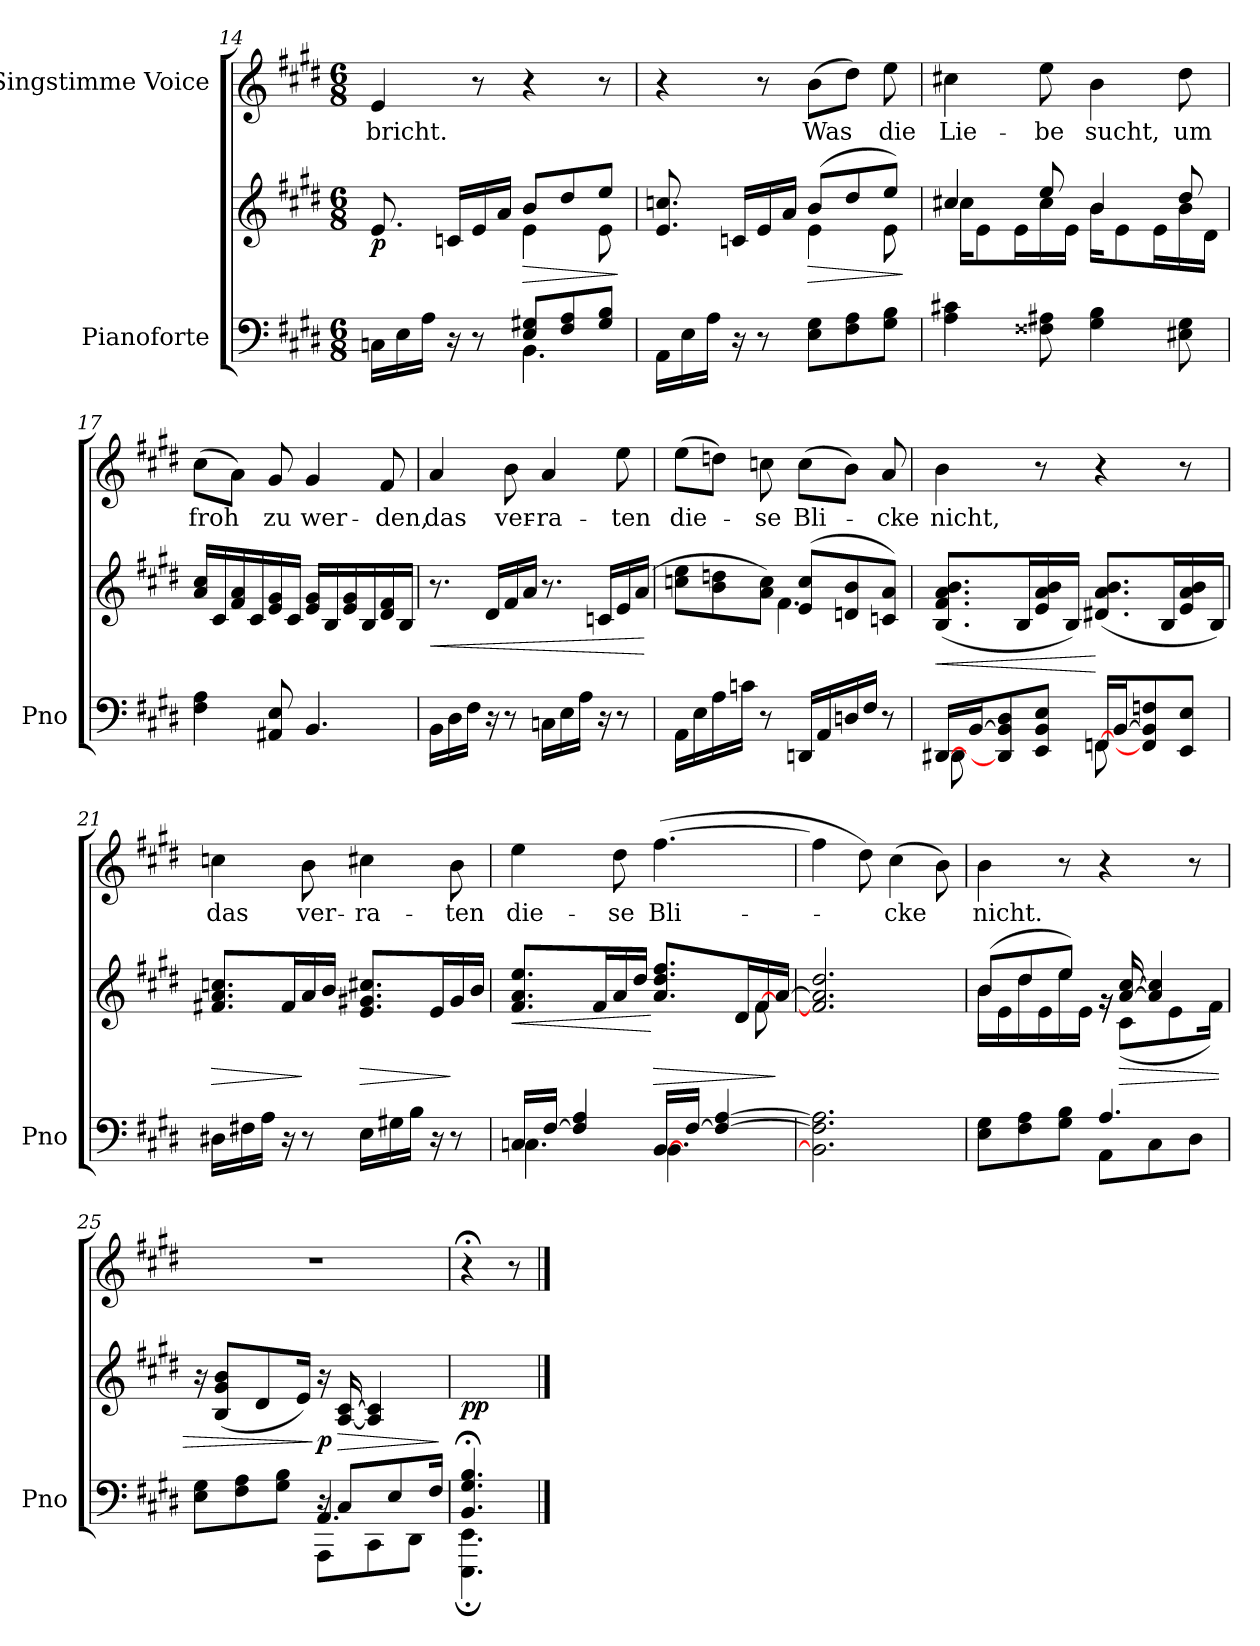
**kern	**kern	**dynam	**kern	**text
*part2	*part2	*part2	*part1	*part1
*staff3	*staff2	*staff2/3	*staff1	*staff1
*I"Pianoforte	*	*	*I"Singstimme Voice	*
*I'Pno	*	*	*	*
*clefF4	*clefG2	*	*clefG2	*
*k[f#c#g#d#]	*k[f#c#g#d#]	*	*k[f#c#g#d#]	*
*M6/8	*M6/8	*	*M6/8	*
=14	=14	=14	=14	=14
*^	*^	*	*	*
!	!	!	!	!LO:DY:b	!	!LO:LY:b
16Cn\LL	4.ryy	8.e/	4.ryy	p	4e/	bricht.
16E\	.	.	.	.	.	.
16A\JJ	.	.	.	.	.	.
16r	.	16cn/LL	.	.	.	.
8r	.	16e/	.	.	8r	.
.	.	(16a/JJ	.	.	.	.
!	!	!	!	!LO:HP:b	!	!
8E/ 8G#X/L	4.BB\	8b/L	4e\	>	4r	.
8F#/ 8A/	.	8dd#/	.	.	.	.
8G#/ 8B/J	.	8ee/J	8e\	.	8r	.
*v	*v	*	*	*	*	*
*	*v	*v	*	*	*
.	.	]	.	.
=15	=15	=15	=15	=15
*	*^	*	*	*
16AA\LL	8.e/ 8.ccn/	4.ryy	.	4r	.
16E\	.	.	.	.	.
16A\JJ	.	.	.	.	.
16r	16cn/LL	.	.	.	.
8r	16e/	.	.	8r	.
.	(16a/JJ	.	.	.	.
!	!	!	!LO:HP:b	!	!LO:LY:b
8E\ 8G#\L	(>8b/L	4e\	>	(>8b\L	Was
8F#\ 8A\	8dd#/	.	.	8dd#\J)	.
!	!	!	!	!	!LO:LY:b
8G#\ 8B\J	8ee/J)	8e\	.	8ee\	die
*	*v	*v	*	*	*
.	.	]	.	.
!!LO:LB:g=z
=16	=16	=16	=16	=16
*	*^	*	*	*
!	!	!	!	!	!LO:LY:b
4A\ 4c#X\	4cc#X/	16cc#\KL	.	4cc#X\	Lie-
.	.	8e\	.	.	.
.	.	16e\L	.	.	.
!	!	!	!	!	!LO:LY:b
8F##X\ 8A#X\	8ee/	16cc#\	.	8ee\	-be
.	.	16e\JJ	.	.	.
!	!	!	!	!	!LO:LY:b
4G#\ 4B\	4b/	16b\KL	.	4b\	sucht,
.	.	8e\	.	.	.
.	.	16e\L	.	.	.
!	!	!	!	!	!LO:LY:b
8E#X\ 8G#\	8dd#/	16b\	.	8dd#\	um
.	.	16d#\JJ	.	.	.
=17	=17	=17	=17	=17	=17
!	!	!	!	!	!LO:LY:b
*	*v	*v	*	*	*
4F#\ 4A\	16a/ 16cc#/LL	.	(>8cc#\L	froh
.	16c#/	.	.	.
.	16f#/ 16a/	.	8a\J)	.
.	16c#/	.	.	.
!	!	!	!	!LO:LY:b
8AA#X/ 8E/	16e/ 16g#/	.	8g#/	zu
.	16c#/JJ	.	.	.
!	!	!	!	!LO:LY:b
4.BB/	16e/ 16g#/LL	.	4g#/	wer-
.	16B/	.	.	.
.	16e/ 16g#/	.	.	.
.	16B/	.	.	.
!	!	!	!	!LO:LY:b
.	16d#/ 16f#/	.	8f#/	-den,
.	16B/JJ	.	.	.
=18	=18	=18	=18	=18
!	!	!LO:HP:b	!	!LO:LY:b
(>16BB\LL	8.r	<	4a/	das
16D#\	.	.	.	.
16F#\JJ	.	.	.	.
16r	16d#/LL	.	.	.
!	!	!	!	!LO:LY:b
8r	16f#/	.	8b\	ver-
.	(16a/JJ	.	.	.
!	!	!	!	!LO:LY:b
16Cn\LL	8.r	.	4a/	-ra-
16E\	.	.	.	.
16A\JJ	.	.	.	.
16r	16cn/LL	.	.	.
!	!	!	!	!LO:LY:b
8r	16e/	.	8ee\	-ten
.	(16a/JJ	.	.	.
.	.	[	.	.
!!LO:LB:g=z
=19	=19	=19	=19	=19
*	*^	*	*	*
!	!	!	!	!	!LO:LY:b
16AA\LL	8ccn\ 8ee\L	4.ryy	.	(>8ee\L	die-
16E\	.	.	.	.	.
16A\	8b\ 8ddn\	.	.	8ddn\J)	.
16cn\JJ	.	.	.	.	.
!	!	!	!	!	!LO:LY:b
8r	8a\ 8cc\J)	.	.	8ccn\	-se
!	!	!	!	!	!LO:LY:b
16DDn/LL	(>8e/ 8cc/L	4.f#\	.	(>8cc\L	Bli-
16AA/	.	.	.	.	.
16Dn/	8dn/ 8b/	.	.	8b\J)	.
16F#/JJ	.	.	.	.	.
!	!	!	!	!	!LO:LY:b
8r	8cn/ 8a/J)	.	.	8a/	-cke
*	*v	*v	*	*	*
=20	=20	=20	=20	=20
*^	*	*	*	*
!	!	!	!LO:HP:b	!	!LO:LY:b
[16DD#X/LL	8DD#\	(<8.B/ 8.f#/ 8.a/ 8.b/L	<	4b\	nicht,
[16BB/J	.	.	.	.	.
8DD#/] 8BB/] 8D#/	4ryy	.	.	.	.
.	.	16B/L	.	.	.
8EE/ 8BB/ 8E/J	.	16e/ 16a/ 16b/	.	8r	.
.	.	16B/JJ)	.	.	.
[16FFn/LL	8FF\	(<8.d#X/ 8.a/ 8.b/L	[	4r	.
[16BB/J	.	.	.	.	.
8FF/] 8BB/] 8Fn/	4ryy	.	.	.	.
.	.	16B/L	.	.	.
8EE/ 8E/J	.	16e/ 16a/ 16b/	.	8r	.
.	.	16B/JJ)	.	.	.
*v	*v	*	*	*	*
=21	=21	=21	=21	=21
!	!	!LO:HP:b	!	!LO:LY:b
16D#X\LL	8.f#X/ 8.a/ 8.ccn/L	>	4ccn\	das
16F#X\	.	.	.	.
16A\JJ	.	.	.	.
16r	16f#/L	.	.	.
!	!	!	!	!LO:LY:b
8r	16a/	]	8b\	ver-
.	16b/JJ	.	.	.
!	!	!LO:HP:b	!	!LO:LY:b
16E\LL	8.e/ 8.g#X/ 8.cc#X/L	>	4cc#X\	-ra-
16G#X\	.	.	.	.
16B\JJ	.	.	.	.
16r	16e/L	.	.	.
!	!	!	!	!LO:LY:b
8r	16g#/	]	8b\	-ten
.	16b/JJ	.	.	.
!!LO:LB:g=z
=22	=22	=22	=22	=22
!LO:N:head=solid	!	!LO:HP:b	!	!LO:LY:b
*^	*^	*	*	*
16Cn/LL	4.C\	8.f#/ 8.a/ 8.ee/L	8ryy	<	4ee\	die-
[16F#/JJ	.	.	.	.	.	.
*	*	*v	*v	*	*	*
4F#/] 4A/	.	.	.	.	.
.	.	16f#/L	.	.	.
!	!	!	!	!	!LO:LY:b
.	.	16a/	.	8dd#\	-se
.	.	16dd#/JJ	.	.	.
!LO:N:head=solid	!	!	!LO:HP:n=1:b	!	!LO:LY:b
[16BB/LL	4.BB\	8.a/ 8.dd#/ 8.ff#/L	[ >	(>[4.ff#\	Bli-
[16F#/JJ	.	.	.	.	.
4F#/_ [4A/	.	.	.	.	.
.	.	16d#/L	.	.	.
*	*	*^	*	*	*
.	.	[16f#/	8f#\	.	.	.
.	.	[16a/JJ	.	]	.	.
*v	*v	*	*	*	*	*
*	*v	*v	*	*	*
=23	=23	=23	=23	=23
2.BB\] 2.F#\] 2.A\]	2.f#/] 2.a/] 2.dd#/	.	4ff#\]	.
.	.	.	8dd#\)	.
!	!	!	!	!LO:LY:b
.	.	.	(>4cc#\	-cke
.	.	.	8b\)	.
=24	=24	=24	=24	=24
*^	*^	*	*	*
!	!	!	!	!	!	!LO:LY:b
8E\ 8G#\L	4.ryy	(>8b/L	16b\LL	.	4b\	nicht.
.	.	.	16e\	.	.	.
8F#\ 8A\	.	8dd#/	16dd#\	.	.	.
.	.	.	16e\	.	.	.
8G#\ 8B\J	.	8ee/J)	16ee\	.	8r	.
.	.	.	16e\JJ	.	.	.
4.A/	8AA\L	16rg	16rg	.	4r	.
!	!	!	!	!LO:HP:b	!	!
.	.	[16a/ [16cc#/	(<8c#\L	>	.	.
.	8C#\	4a/] 4cc#/]	.	.	.	.
.	.	.	8e\	.	.	.
.	8D#\J	.	.	.	8r	.
.	.	.	16f#\Jk)	.	.	.
*	*	*v	*v	*	*	*
=25	=25	=25	=25	=25	=25
*	*^	*	*	*	*
8E\ 8G#\L	4.ryy	4.ryy	16r	.	2.r	.
.	.	.	(<8B/ 8g#/ 8b/L	.	.	.
8F#\ 8A\	.	.	.	.	.	.
.	.	.	8d#/	.	.	.
8G#\ 8B\J	.	.	.	.	.	.
.	.	.	16e/Jk)	.	.	.
!	!	!	!	!LO:DY:n=1:b	!	!
16r	4.AA/	8AAA\L	16r	] p	.	.
!	!	!	!	!LO:HP:b	!	!
8C#/L	.	.	[16A/ [16c#/	>	.	.
.	.	8CC#\	4A/] 4c#/]	.	.	.
8E/	.	.	.	.	.	.
.	.	8DD#\J	.	.	.	.
16F#/Jk	.	.	.	.	.	.
*v	*v	*v	*	*	*	*
.	.	]	.	.
=26	=26	=26	=26	=26
*^	*	*	*	*
!	!	!	!LO:DY:b	!	!
4.BB/;< 4.G#/;< 4.B/;<	4.EEE\; 4.EE\;	4.ryy	pp	4r;<	.
.	.	.	.	8r	.
*v	*v	*	*	*	*
==	==	==	==	==
*-	*-	*-	*-	*-
